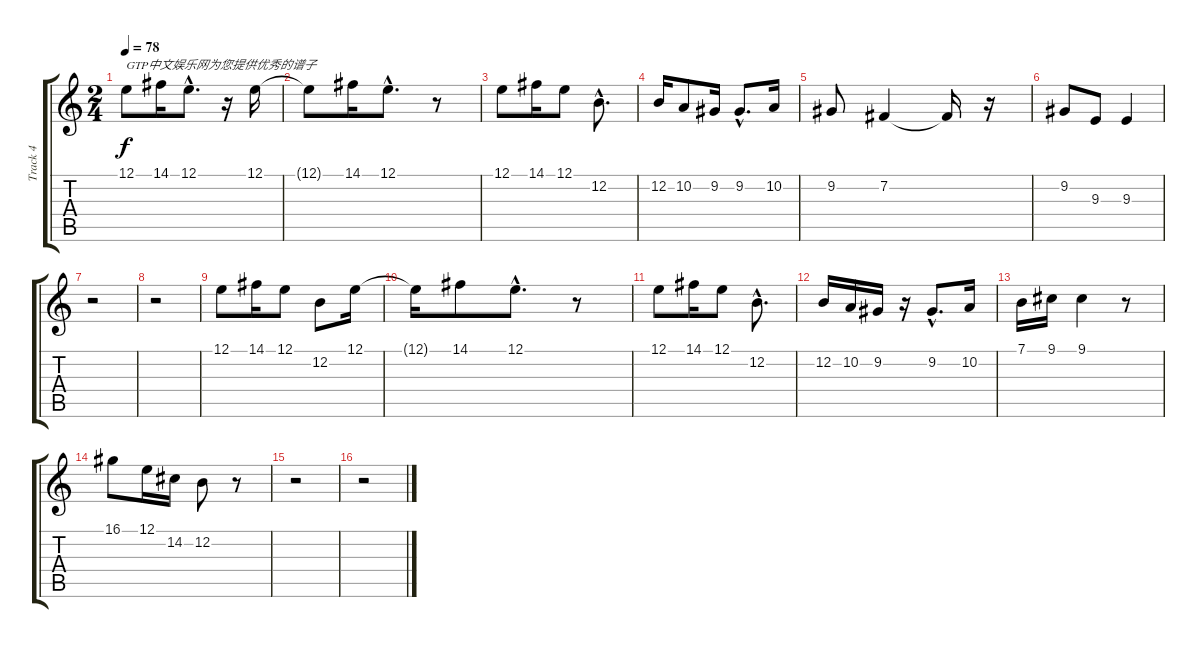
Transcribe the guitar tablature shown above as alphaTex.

\track ("Track 4" "Track 4") {instrument ocarina}
\staff {score tabs}
\tuning (E4 B3 G3 D3 A2 E2) {hide}
\ts (2 4)
\tempo 78
\clef g2
\ks c
12.1.8{txt "GTP中文娱乐网为您提供优秀的谱子" dy f instrument ocarina} 14.1.16 12.1{hac}.8{d} r.16 12.1.16 |
12.1{t}.8 14.1.16 12.1{hac}.8{d} r.8 |
12.1.8 14.1.16 12.1.8 12.2{hac}.8{d} |
12.2.16 10.2.8 9.2.16 9.2{hac}.8{d} 10.2.16 |
9.2.8 7.2.4 7.2{t}.16 r.16 |
9.2.8 9.3.8 9.3.4 |
r.2 |
r.2 |
12.1.8 14.1.16 12.1.8 12.2.8 12.1.16 |
12.1{t}.16 14.1.8 12.1{hac}.8{d} r.8 |
12.1.8 14.1.16 12.1.8 12.2{hac}.8{d} |
12.2.16 10.2.16 9.2.16 r.16 9.2{hac}.8{d} 10.2.16 |
7.1.16 9.1.16 9.1.4 r.8 |
16.1.8 12.1.16 14.2.16 12.2.8 r.8 |
r.2 |
r.2
